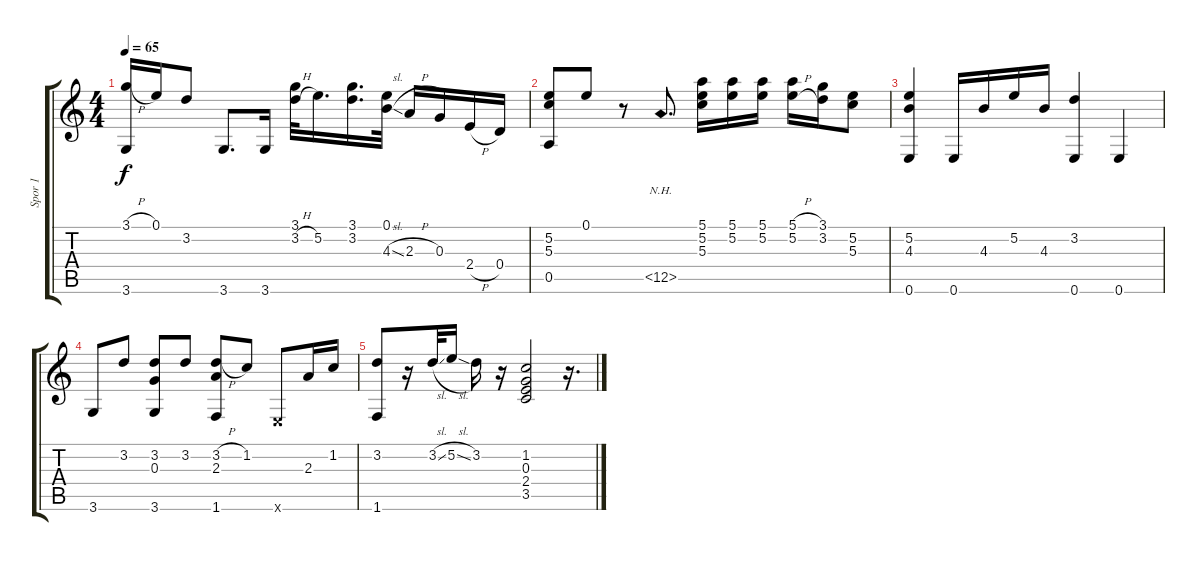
\track ("Spor 1" "Spor 1") {instrument acousticguitarnylon}
\staff {score tabs}
\tuning (E4 B3 G3 D3 A2 E2) {hide}
\ts (4 4)
\tempo 65
\clef g2
\ks c
(3.1{h} 3.6).16{dy f} 0.1.16 3.2.8 3.6.8{d} 3.6.16 (3.1 3.2{h}).32 5.2.16{d} (3.1 3.2).16{d} (0.1 4.3{sl}).32 2.3{h}.16 0.3.16 2.4{h}.16 0.4.16 |
(5.2 5.3 0.5).8 0.1.8 r.8 12.5{nh}.8{d} (5.1 5.2 5.3).16 (5.1 5.2).16 (5.1 5.2).16 (5.1{h} 5.2{h}).16 (3.1 3.2).16 (5.2 5.3).8 |
(5.2 4.3 0.6).4 0.6.16 4.3.16 5.2.16 4.3.16 (3.2 0.6).4 0.6.4 |
3.6.8 3.2.8 (3.2 0.3 3.6).8 3.2.8 (3.2{h} 2.3 1.6).8 1.2.8 0.6{x}.8 2.3.16 1.2.16 |
(3.2 1.6).8 r.16 3.2{sl}.32 5.2{sl}.16 3.2.16 r.16 (1.2 0.3 2.4 3.5).2 r.16{d}
